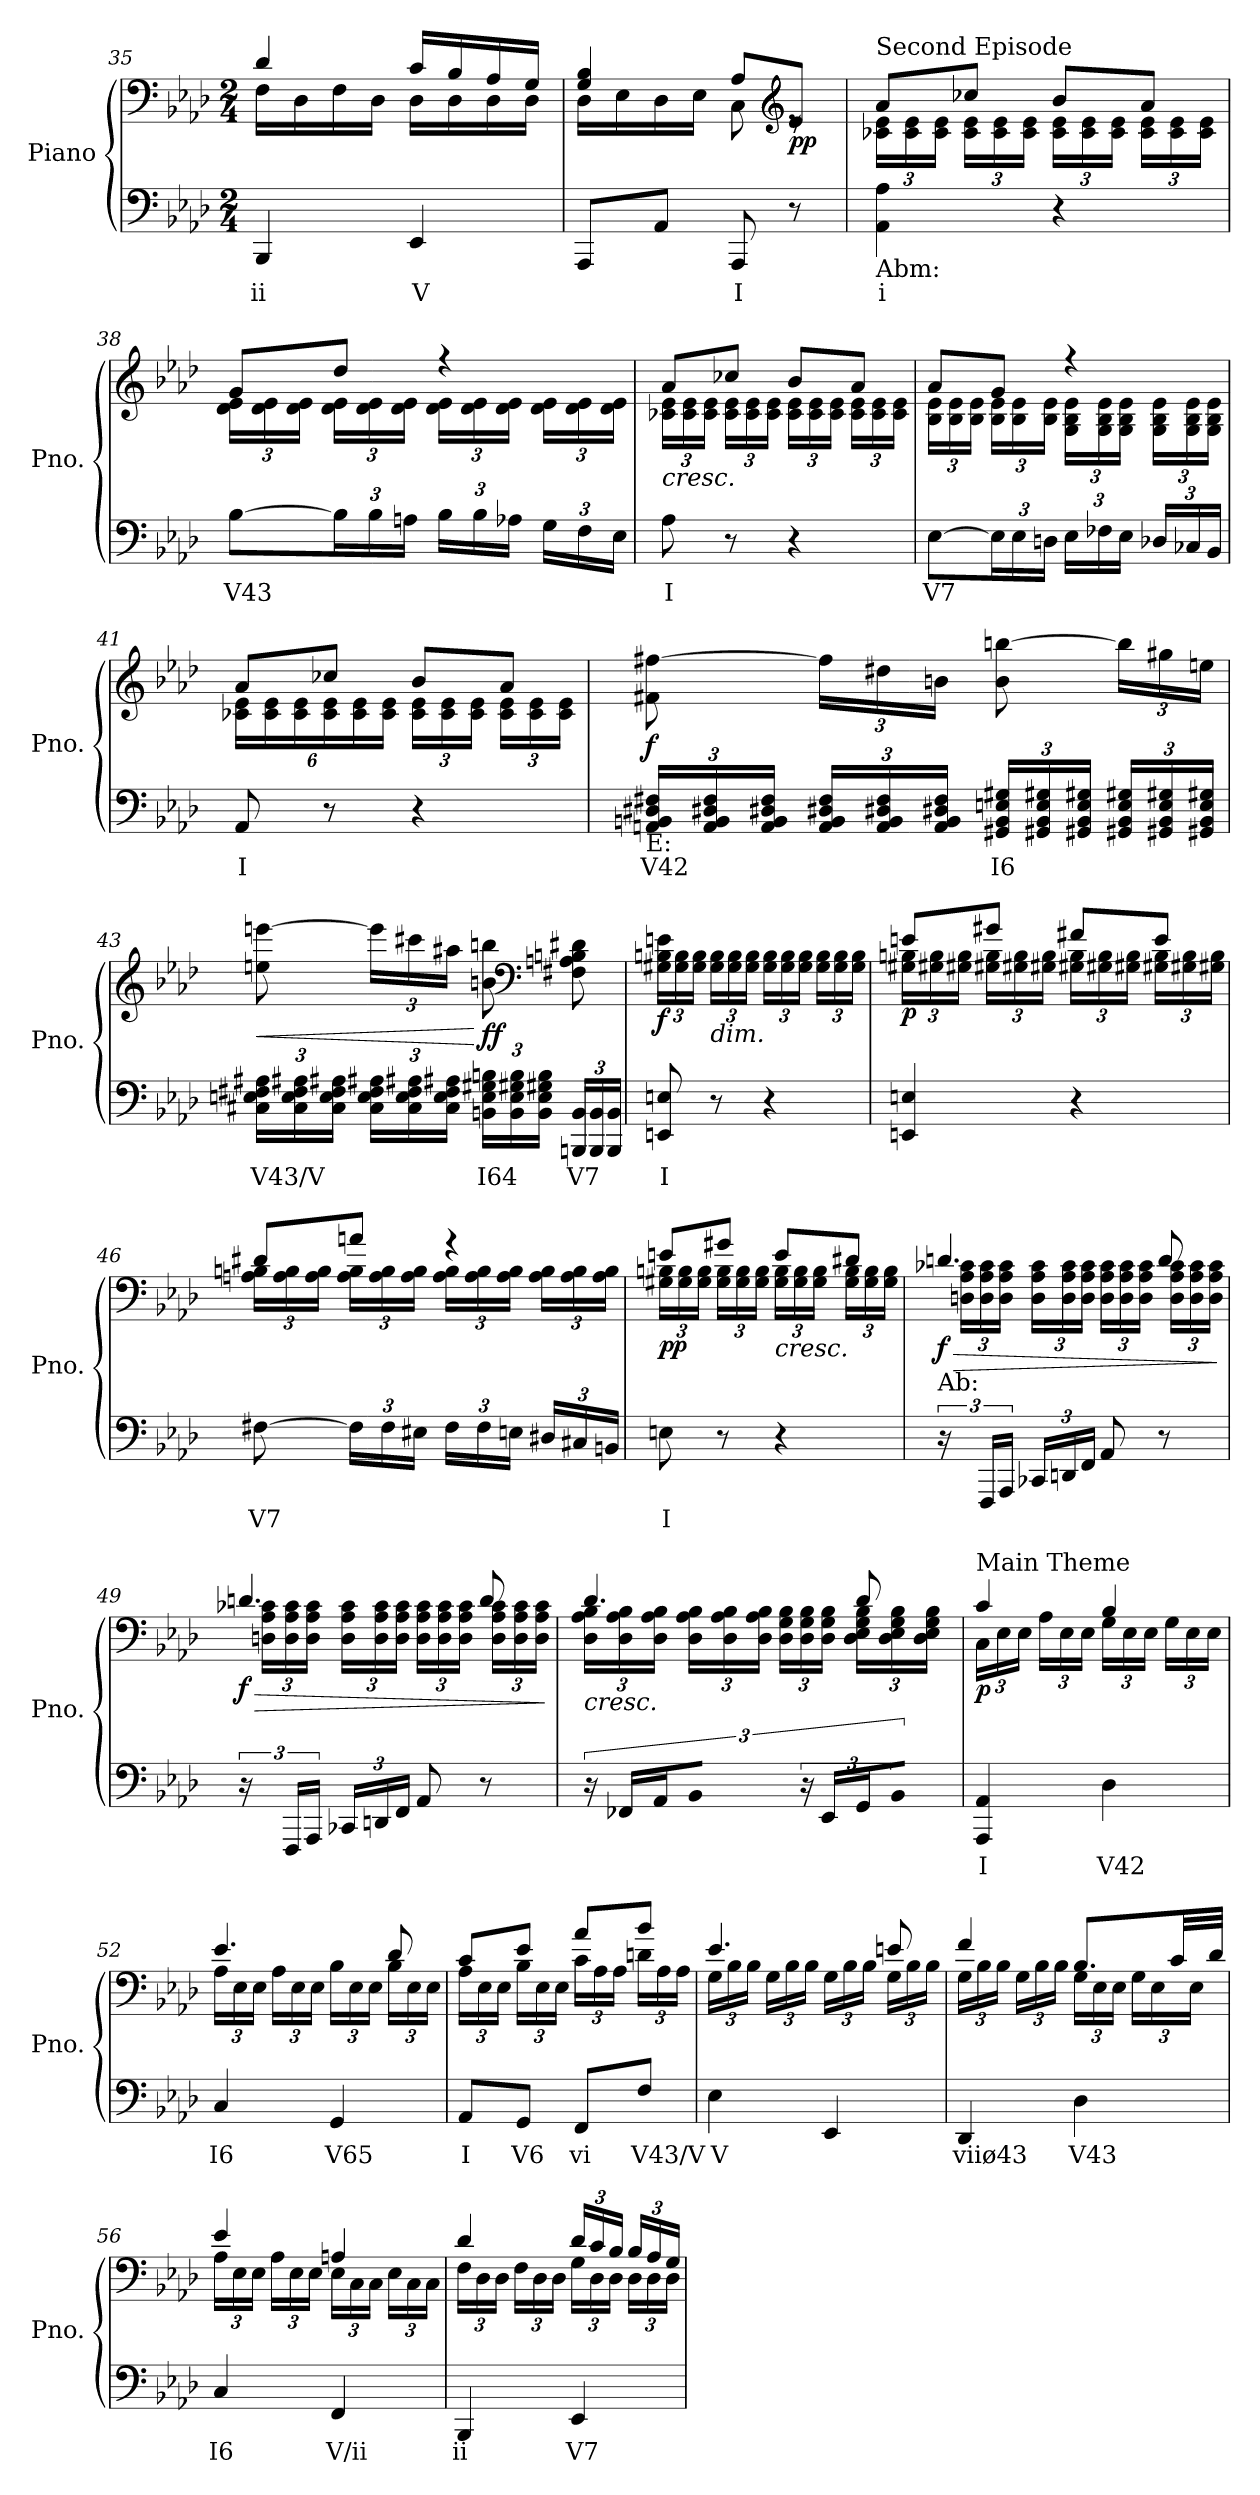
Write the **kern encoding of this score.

**kern	**text	**kern	**dynam
*part1	*part1	*part1	*part1
*staff2	*staff2	*staff1	*staff1/2
*I"Piano	*	*	*
*I'Pno.	*	*	*
*clefF4	*	*clefF4	*
*k[b-e-a-d-]	*	*k[b-e-a-d-]	*
*M2/4	*	*M2/4	*
=35	=35	=35	=35
!	!LO:LY:b	!	!
*	*	*^	*
4BBB-/	ii	4d-/	16F\LL	.
.	.	.	16D-\	.
.	.	.	16F\	.
.	.	.	16D-\JJ	.
!	!LO:LY:b	!	!	!
4EE-/	V	16c/LL	16D-\LL	.
.	.	16B-/	16D-\	.
.	.	16A-/	16D-\	.
.	.	16G/JJ	16D-\JJ	.
!!LO:LB:g=z	!!
=36	=36	=36	=36	=36
8AAA-/L	.	4G/ 4B-/	16D-\LL	.
.	.	.	16E-\	.
8AA-/J	.	.	16D-\	.
.	.	.	16E-\JJ	.
!	!LO:LY:b	!	!	!
8AAA-/	I	8A-/L	8C\	.
*	*	*clefG2	*	*
!	!	!	!	!LO:DY:b
8r	.	8e-/J	8re	pp
=37	=37	=37	=37	=37
!	!LO:LY:b	!	!	!
*	*	*	*Xbrackettup	*
!	!	!LO:TX:a:t=Second Episode	!	!
!LO:TX:b:t=Abm&colon;	!	!	!	!
4AA-\ 4A-\	i	8a-/L	24c-X\ 24e-\LL	.
.	.	.	24c-\ 24e-\	.
.	.	.	24c-\ 24e-\JJ	.
.	.	8cc-X/J	24c-\ 24e-\LL	.
.	.	.	24c-\ 24e-\	.
.	.	.	24c-\ 24e-\JJ	.
4r	.	8b-/L	24c-\ 24e-\LL	.
.	.	.	24c-\ 24e-\	.
.	.	.	24c-\ 24e-\JJ	.
.	.	8a-/J	24c-\ 24e-\LL	.
.	.	.	24c-\ 24e-\	.
.	.	.	24c-\ 24e-\JJ	.
=38	=38	=38	=38	=38
!	!LO:LY:b	!	!	!
[8B-\L	V43	8g/L	24d-\ 24e-\LL	.
.	.	.	24d-\ 24e-\	.
.	.	.	24d-\ 24e-\JJ	.
24B-\L]	.	8dd-/J	24d-\ 24e-\LL	.
24B-\	.	.	24d-\ 24e-\	.
24An\JJ	.	.	24d-\ 24e-\JJ	.
*Xbrackettup	*	*	*	*
24B-\LL	.	4r	24d-\ 24e-\LL	.
24B-\	.	.	24d-\ 24e-\	.
24A-X\JJ	.	.	24d-\ 24e-\JJ	.
24G\LL	.	.	24d-\ 24e-\LL	.
24F\	.	.	24d-\ 24e-\	.
24E-\JJ	.	.	24d-\ 24e-\JJ	.
=39	=39	=39	=39	=39
!	!	!LO:TX:b:i:t=cresc.	!	!
!	!LO:LY:b	!	!	!
8A-\	I	8a-/L	24c-X\ 24e-\LL	.
.	.	.	24c-\ 24e-\	.
.	.	.	24c-\ 24e-\JJ	.
8r	.	8cc-X/J	24c-\ 24e-\LL	.
.	.	.	24c-\ 24e-\	.
.	.	.	24c-\ 24e-\JJ	.
4r	.	8b-/L	24c-\ 24e-\LL	.
.	.	.	24c-\ 24e-\	.
.	.	.	24c-\ 24e-\JJ	.
.	.	8a-/J	24c-\ 24e-\LL	.
.	.	.	24c-\ 24e-\	.
.	.	.	24c-\ 24e-\JJ	.
!!LO:PB:g=z	!!
=40	=40	=40	=40	=40
!	!LO:LY:b	!	!	!
[8E-\L	V7	8a-/L	24B-\ 24e-\LL	.
.	.	.	24B-\ 24e-\	.
.	.	.	24B-\ 24e-\JJ	.
24E-\L]	.	8g/J	24B-\ 24e-\LL	.
24E-\	.	.	24B-\ 24e-\	.
24Dn\JJ	.	.	24B-\ 24e-\JJ	.
24E-\LL	.	4r	24G\ 24B-\ 24e-\LL	.
24F-X\	.	.	24G\ 24B-\ 24e-\	.
24E-\JJ	.	.	24G\ 24B-\ 24e-\JJ	.
24D-X/LL	.	.	24G\ 24B-\ 24e-\LL	.
24C-X/	.	.	24G\ 24B-\ 24e-\	.
24BB-/JJ	.	.	24G\ 24B-\ 24e-\JJ	.
=41	=41	=41	=41	=41
!	!LO:LY:b	!	!	!
8AA-/	I	8a-/L	24c-X\ 24e-\LL	.
.	.	.	24c-\ 24e-\	.
.	.	.	24c-\ 24e-\	.
8r	.	8cc-X/J	24c-\ 24e-\	.
.	.	.	24c-\ 24e-\	.
.	.	.	24c-\ 24e-\JJ	.
4r	.	8b-/L	24c-\ 24e-\LL	.
.	.	.	24c-\ 24e-\	.
.	.	.	24c-\ 24e-\JJ	.
.	.	8a-/J	24c-\ 24e-\LL	.
.	.	.	24c-\ 24e-\	.
.	.	.	24c-\ 24e-\JJ	.
=42	=42	=42	=42	=42
!LO:TX:b:t=E&colon;	!	!	!	!
!	!LO:LY:b	!	!	!LO:DY:b
*	*	*v	*v	*
24AAn/ 24BBn/ 24D#X/ 24F#X/LL	V42	8f#X\ [8ff#X\	f
24AA/ 24BB/ 24D#X/ 24F#/	.	.	.
24AA/ 24BB/ 24D#X/ 24F#/JJ	.	.	.
*	*	*brackettup	*
24AA/ 24BB/ 24D#X/ 24F#/LL	.	24ff#\LL]	.
24AA/ 24BB/ 24D#X/ 24F#/	.	24dd#X\	.
24AA/ 24BB/ 24D#X/ 24F#/JJ	.	24bn\JJ	.
!	!LO:LY:b	!	!
24GG#X/ 24BB/ 24En/ 24G#X/LL	I6	8b\ [8bbn\	.
24GG#X/ 24BB/ 24E/ 24G#X/	.	.	.
24GG#X/ 24BB/ 24E/ 24G#X/JJ	.	.	.
24GG#X/ 24BB/ 24E/ 24G#X/LL	.	24bb\LL]	.
24GG#X/ 24BB/ 24E/ 24G#X/	.	24gg#X\	.
24GG#X/ 24BB/ 24E/ 24G#X/JJ	.	24een\JJ	.
!!LO:LB:g=z
=43	=43	=43	=43
!	!LO:LY:b	!	!LO:HP:b
24C#X\ 24En\ 24F#X\ 24A#X\LL	V43/V	8een\ [8eeen\	<
24C#\ 24E\ 24F#\ 24A#X\	.	.	.
24C#\ 24E\ 24F#\ 24A#X\JJ	.	.	.
24C#\ 24E\ 24F#\ 24A#X\LL	.	24eee\LL]	.
24C#\ 24E\ 24F#\ 24A#X\	.	24ccc#X\	.
24C#\ 24E\ 24F#\ 24A#X\JJ	.	24aa#X\JJ	.
!	!LO:LY:b	!	!LO:DY:n=1:b
24BBn\ 24E\ 24G#X\ 24Bn\LL	I64	8bn\ 8bbn\	[ ff
24BB\ 24E\ 24G#X\ 24B\	.	.	.
24BB\ 24E\ 24G#X\ 24B\JJ	.	.	.
*	*	*clefF4	*
!	!LO:LY:b	!	!
24BBBn/ 24BB/LL	V7	8F#X\ 8An\ 8Bn\ 8d#X\	.
24BBB/ 24BB/	.	.	.
24BBB/ 24BB/JJ	.	.	.
=44	=44	=44	=44
!	!LO:LY:b	!	!
*	*	*Xbrackettup	*
!	!	!	!LO:DY:b
8EEn/ 8En/	I	24G#X\ 24Bn\ 24en\LL	f
.	.	24G#\ 24B\	.
.	.	24G#\ 24B\JJ	.
!	!	!LO:TX:b:i:t=dim.	!
8r	.	24G#\ 24B\LL	.
.	.	24G#\ 24B\	.
.	.	24G#\ 24B\JJ	.
4r	.	24G#\ 24B\LL	.
.	.	24G#\ 24B\	.
.	.	24G#\ 24B\JJ	.
.	.	24G#\ 24B\LL	.
.	.	24G#\ 24B\	.
.	.	24G#\ 24B\JJ	.
=45	=45	=45	=45
*	*	*^	*
!	!	!	!	!LO:DY:b
4EEn/ 4En/	.	8en/L	24G#X\ 24Bn\LL	p
.	.	.	24G#X\ 24B\	.
.	.	.	24G#X\ 24B\JJ	.
.	.	8g#X/J	24G#X\ 24B\LL	.
.	.	.	24G#X\ 24B\	.
.	.	.	24G#X\ 24B\JJ	.
4r	.	8f#X/L	24G#X\ 24B\LL	.
.	.	.	24G#X\ 24B\	.
.	.	.	24G#X\ 24B\JJ	.
.	.	8e/J	24G#X\ 24B\LL	.
.	.	.	24G#X\ 24B\	.
.	.	.	24G#X\ 24B\JJ	.
!!LO:LB:g=z	!!
=46	=46	=46	=46	=46
!	!LO:LY:b	!	!	!
[8F#X\	V7	8d#X/L	24An\ 24Bn\LL	.
.	.	.	24A\ 24B\	.
.	.	.	24A\ 24B\JJ	.
24F#\LL]	.	8an/J	24A\ 24B\LL	.
24F#\	.	.	24A\ 24B\	.
24E#X\JJ	.	.	24A\ 24B\JJ	.
24F#\LL	.	4r	24A\ 24B\LL	.
24F#\	.	.	24A\ 24B\	.
24En\JJ	.	.	24A\ 24B\JJ	.
24D#X/LL	.	.	24A\ 24B\LL	.
24C#X/	.	.	24A\ 24B\	.
24BBn/JJ	.	.	24A\ 24B\JJ	.
=47	=47	=47	=47	=47
!	!LO:LY:b	!	!	!LO:DY:b
8En\	I	8en/L	24G#X\ 24Bn\LL	pp
.	.	.	24G#\ 24B\	.
.	.	.	24G#\ 24B\JJ	.
8r	.	8g#X/J	24G#\ 24B\LL	.
.	.	.	24G#\ 24B\	.
.	.	.	24G#\ 24B\JJ	.
!	!	!LO:TX:b:i:t=cresc.	!	!
4r	.	8e/L	24G#\ 24B\LL	.
.	.	.	24G#\ 24B\	.
.	.	.	24G#\ 24B\JJ	.
.	.	8d#X/J	24G#\ 24B\LL	.
.	.	.	24G#\ 24B\	.
.	.	.	24G#\ 24B\JJ	.
=48	=48	=48	=48	=48
*brackettup	*	*	*	*
!LO:TX:a:t=Ab&colon;	!	!	!	!
!	!	!	!	!LO:HP:b
!	!	!	!	!LO:DY:n=1:b
24r	.	4.dn/	24Dn\ 24A-\ 24c-X\LL	> f
24FFF/LL	.	.	24D\ 24A-\ 24c-\	.
24AAA-/JJ	.	.	24D\ 24A-\ 24c-\JJ	.
*Xbrackettup	*	*	*	*
24CC-X/LL	.	.	24D\ 24A-\ 24c-\LL	.
24DDn/	.	.	24D\ 24A-\ 24c-\	.
24FF/JJ	.	.	24D\ 24A-\ 24c-\JJ	.
8AA-/	.	.	24D\ 24A-\ 24c-\LL	.
.	.	.	24D\ 24A-\ 24c-\	.
.	.	.	24D\ 24A-\ 24c-\JJ	.
8r	.	8d/	24D\ 24A-\ 24c-\LL	.
.	.	.	24D\ 24A-\ 24c-\	.
.	.	.	24D\ 24A-\ 24c-\JJ	.
*	*	*v	*v	*
.	.	.	]
!!LO:PB:g=z
=49	=49	=49	=49
*brackettup	*	*	*
!	!	!	!LO:HP:b
*	*	*^	*
!	!	!	!	!LO:DY:n=1:b
24r	.	4.dn/	24Dn\ 24A-\ 24c-X\LL	> f
24FFF/LL	.	.	24D\ 24A-\ 24c-\	.
24AAA-/JJ	.	.	24D\ 24A-\ 24c-\JJ	.
*Xbrackettup	*	*	*	*
24CC-X/LL	.	.	24D\ 24A-\ 24c-\LL	.
24DDn/	.	.	24D\ 24A-\ 24c-\	.
24FF/JJ	.	.	24D\ 24A-\ 24c-\JJ	.
8AA-/	.	.	24D\ 24A-\ 24c-\LL	.
.	.	.	24D\ 24A-\ 24c-\	.
.	.	.	24D\ 24A-\ 24c-\JJ	.
8r	.	8d/	24D\ 24A-\ 24c-\LL	.
.	.	.	24D\ 24A-\ 24c-\	.
.	.	.	24D\ 24A-\ 24c-\JJ	.
*	*	*v	*v	*
.	.	.	]
=50	=50	=50	=50
*brackettup	*	*	*
*	*	*^	*
!	!	!LO:TX:b:i:t=cresc.	!	!
24r	.	4.d-/	24D-\ 24A-\ 24B-\LL	.
24FF-X/LL	.	.	24D-\ 24A-\ 24B-\	.
24AA-/J	.	.	24D-\ 24A-\ 24B-\JJ	.
8BB-/J	.	.	24D-\ 24A-\ 24B-\LL	.
.	.	.	24D-\ 24A-\ 24B-\	.
.	.	.	24D-\ 24A-\ 24B-\JJ	.
24r	.	.	24D-\ 24G\ 24B-\LL	.
24EE-/LL	.	.	24D-\ 24G\ 24B-\	.
24GG/J	.	.	24D-\ 24G\ 24B-\JJ	.
8BB-/J	.	8d-/	24D-\ 24E-\ 24G\ 24B-\LL	.
.	.	.	24D-\ 24E-\ 24G\ 24B-\	.
.	.	.	24D-\ 24E-\ 24G\ 24B-\JJ	.
=51	=51	=51	=51	=51
!	!	!LO:TX:a:t=Main Theme	!	!
!	!LO:LY:b	!	!	!LO:DY:b
4AAA-/ 4AA-/	I	4c/	24C\LL	p
.	.	.	24E-\	.
.	.	.	24E-\JJ	.
.	.	.	24A-\LL	.
.	.	.	24E-\	.
.	.	.	24E-\JJ	.
!	!LO:LY:b	!	!	!
4D-\	V42	4B-/	24G\LL	.
.	.	.	24E-\	.
.	.	.	24E-\JJ	.
.	.	.	24G\LL	.
.	.	.	24E-\	.
.	.	.	24E-\JJ	.
=52	=52	=52	=52	=52
!	!LO:LY:b	!	!	!
4C/	I6	4.e-/	24A-\LL	.
.	.	.	24E-\	.
.	.	.	24E-\JJ	.
.	.	.	24A-\LL	.
.	.	.	24E-\	.
.	.	.	24E-\JJ	.
!	!LO:LY:b	!	!	!
4GG/	V65	.	24B-\LL	.
.	.	.	24E-\	.
.	.	.	24E-\JJ	.
.	.	8d-/	24B-\LL	.
.	.	.	24E-\	.
.	.	.	24E-\JJ	.
=53	=53	=53	=53	=53
!	!LO:LY:b	!	!	!
8AA-/L	I	8c/L	24A-\LL	.
.	.	.	24E-\	.
.	.	.	24E-\JJ	.
!	!LO:LY:b	!	!	!
8GG/J	V6	8e-/J	24B-\LL	.
.	.	.	24E-\	.
.	.	.	24E-\JJ	.
!	!LO:LY:b	!	!	!
8FF/L	vi	8a-/L	24c\LL	.
.	.	.	24A-\	.
.	.	.	24A-\JJ	.
!	!LO:LY:b	!	!	!
8F/J	V43/V	8b-/J	24dn\LL	.
.	.	.	24A-\	.
.	.	.	24A-\JJ	.
!!LO:LB:g=z	!!
=54	=54	=54	=54	=54
!	!LO:LY:b	!	!	!
4E-\	V	4.e-/	24G\LL	.
.	.	.	24B-\	.
.	.	.	24B-\JJ	.
.	.	.	24G\LL	.
.	.	.	24B-\	.
.	.	.	24B-\JJ	.
4EE-/	.	.	24G\LL	.
.	.	.	24B-\	.
.	.	.	24B-\JJ	.
.	.	8en/	24G\LL	.
.	.	.	24B-\	.
.	.	.	24B-\JJ	.
=55	=55	=55	=55	=55
!	!LO:LY:b	!	!	!
4DD-/	viiø43	4f/	24G\LL	.
.	.	.	24B-\	.
.	.	.	24B-\JJ	.
.	.	.	24G\LL	.
.	.	.	24B-\	.
.	.	.	24B-\JJ	.
!	!LO:LY:b	!	!	!
4D-\	V43	8.B-/L	24G\LL	.
.	.	.	24E-\	.
.	.	.	24E-\JJ	.
.	.	.	24G\LL	.
.	.	.	24E-\	.
.	.	32c/LL	.	.
.	.	.	24E-\JJ	.
.	.	32d-/JJJ	.	.
=56	=56	=56	=56	=56
!	!LO:LY:b	!	!	!
4C/	I6	4e-/	24A-\LL	.
.	.	.	24E-\	.
.	.	.	24E-\JJ	.
.	.	.	24A-\LL	.
.	.	.	24E-\	.
.	.	.	24E-\JJ	.
!	!LO:LY:b	!	!	!
4FF/	V/ii	4An/	24E-\LL	.
.	.	.	24C\	.
.	.	.	24C\JJ	.
.	.	.	24E-\LL	.
.	.	.	24C\	.
.	.	.	24C\JJ	.
=57	=57	=57	=57	=57
!	!LO:LY:b	!	!	!
4BBB-/	ii	4d-/	24F\LL	.
.	.	.	24D-\	.
.	.	.	24D-\JJ	.
.	.	.	24F\LL	.
.	.	.	24D-\	.
.	.	.	24D-\JJ	.
!	!LO:LY:b	!	!	!
4EE-/	V7	24d-/LL	24G\LL	.
.	.	24c/	24D-\	.
.	.	24B-/JJ	24D-\JJ	.
.	.	24B-/LL	24D-\LL	.
.	.	24A-/	24D-\	.
.	.	24G/JJ	24D-\JJ	.
*	*	*v	*v	*
=	=	=	=
*-	*-	*-	*-
